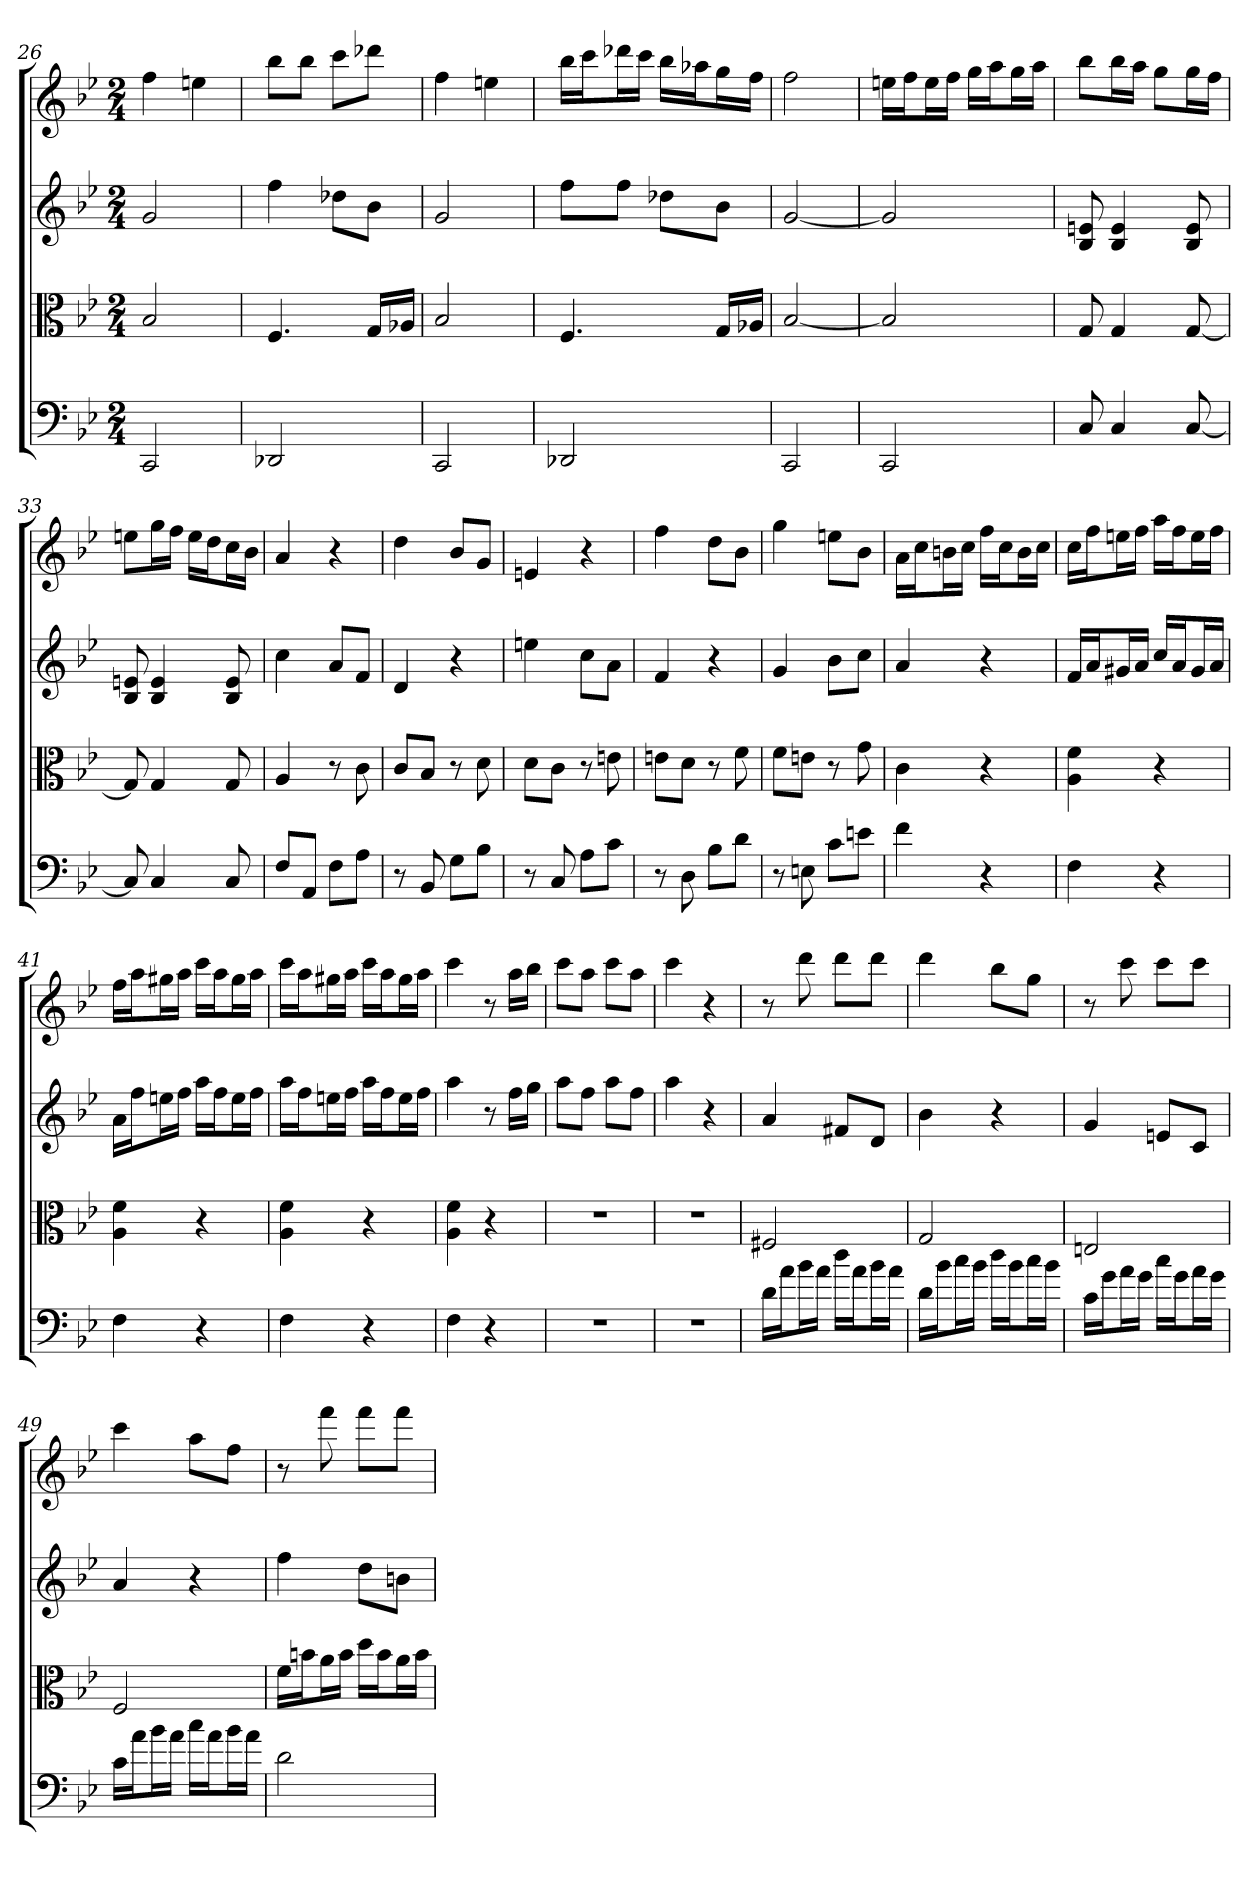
**kern	**kern	**kern	**kern
*part4	*part3	*part2	*part1
*staff4	*staff3	*staff2	*staff1
*clefF4	*clefC3	*	*
*k[b-e-]	*k[b-e-]	*k[b-e-]	*k[b-e-]
*B-:	*B-:	*B-:	*B-:
*M2/4	*M2/4	*M2/4	*M2/4
=26	=26	=26	=26
2CC	2B-	2g	4ff
.	.	.	4een
=27	=27	=27	=27
2DD-X	4.F	4ff	8bb-L
.	.	.	8bb-J
.	.	8dd-XL	8cccL
.	16G/LL	8b-J	8ddd-XJ
.	16A-X/JJ	.	.
=28	=28	=28	=28
2CC	2B-	2g	4ff
.	.	.	4een
=29	=29	=29	=29
2DD-X	4.F	8ffL	16bb-LL
.	.	.	16cccJ
.	.	8ffJ	16ddd-XL
.	.	.	16cccJJ
.	.	8dd-XL	16bb-LL
.	.	.	16aa-XJ
.	16G/LL	8b-J	16ggL
.	16A-X/JJ	.	16ffJJ
=30	=30	=30	=30
2CC	[2B-	[2g	2ff
=31	=31	=31	=31
2CC	2B-]	2g]	16eenLL
.	.	.	16ffJ
.	.	.	16eeL
.	.	.	16ffJJ
.	.	.	16ggLL
.	.	.	16aaJ
.	.	.	16ggL
.	.	.	16aaJJ
=32	=32	=32	=32
8C	8G	8B- 8en	8bb-L
4C	4G	4B- 4e	16bb-L
.	.	.	16aaJJ
.	.	.	8ggL
[8C	[8G	8B- 8e	16ggL
.	.	.	16ffJJ
=33	=33	=33	=33
8C]	8G]	8B- 8en	8eenL
4C	4G	4B- 4e	16ggL
.	.	.	16ffJJ
.	.	.	16eeLL
.	.	.	16ddJ
8C	8G	8B- 8e	16ccL
.	.	.	16b-JJ
=34	=34	=34	=34
8F/L	4A	4cc	4a
8AA/J	.	.	.
8F\L	8r	8aL	4r
8A\J	8c	8fJ	.
=35	=35	=35	=35
8r	8c/L	4d	4dd
8BB-	8B-/J	.	.
8G\L	8r	4r	8b-L
8B-\J	8d	.	8gJ
=36	=36	=36	=36
8r	8d\L	4een	4en
8C	8c\J	.	.
8A\L	8r	8ccL	4r
8c\J	8en	8aJ	.
=37	=37	=37	=37
8r	8en\L	4f	4ff
8D	8d\J	.	.
8B-\L	8r	4r	8ddL
8d\J	8f	.	8b-J
=38	=38	=38	=38
8r	8f\L	4g	4gg
8En	8en\J	.	.
8c\L	8r	8b-L	8eenL
8en\J	8g	8ccJ	8b-J
=39	=39	=39	=39
4f	4c	4a	16aLL
.	.	.	16ccJ
.	.	.	16bnL
.	.	.	16ccJJ
4r	4r	4r	16ffLL
.	.	.	16ccJ
.	.	.	16bL
.	.	.	16ccJJ
=40	=40	=40	=40
4F	4A 4f	16fLL	16ccLL
.	.	16aJ	16ffJ
.	.	16g#XL	16eenL
.	.	16aJJ	16ffJJ
4r	4r	16ccLL	16aaLL
.	.	16aJ	16ffJ
.	.	16g#L	16eeL
.	.	16aJJ	16ffJJ
=41	=41	=41	=41
4F	4A 4f	16aLL	16ffLL
.	.	16ffJ	16aaJ
.	.	16eenL	16gg#XL
.	.	16ffJJ	16aaJJ
4r	4r	16aaLL	16cccLL
.	.	16ffJ	16aaJ
.	.	16eeL	16gg#L
.	.	16ffJJ	16aaJJ
=42	=42	=42	=42
4F	4A 4f	16aaLL	16cccLL
.	.	16ffJ	16aaJ
.	.	16eenL	16gg#XL
.	.	16ffJJ	16aaJJ
4r	4r	16aaLL	16cccLL
.	.	16ffJ	16aaJ
.	.	16eeL	16gg#L
.	.	16ffJJ	16aaJJ
=43	=43	=43	=43
4F	4A 4f	4aa	4ccc
4r	4r	8r	8r
.	.	16ffLL	16aaLL
.	.	16ggJJ	16bb-JJ
=44	=44	=44	=44
2r	2r	8aaL	8cccL
.	.	8ffJ	8aaJ
.	.	8aaL	8cccL
.	.	8ffJ	8aaJ
=45	=45	=45	=45
2r	2r	4aa	4ccc
.	.	4r	4r
=46	=46	=46	=46
16d\LL	2F#X	4a	8r
16a\J	.	.	.
16b-\L	.	.	8ddd
16a\JJ	.	.	.
16dd\LL	.	8f#XL	8dddL
16a\J	.	.	.
16b-\L	.	8dJ	8dddJ
16a\JJ	.	.	.
=47	=47	=47	=47
16d\LL	2G	4b-	4ddd
16b-\J	.	.	.
16cc\L	.	.	.
16b-\JJ	.	.	.
16dd\LL	.	4r	8bb-L
16b-\J	.	.	.
16cc\L	.	.	8ggJ
16b-\JJ	.	.	.
=48	=48	=48	=48
16c\LL	2En	4g	8r
16g\J	.	.	.
16a\L	.	.	8ccc
16g\JJ	.	.	.
16cc\LL	.	8enL	8cccL
16g\J	.	.	.
16a\L	.	8cJ	8cccJ
16g\JJ	.	.	.
=49	=49	=49	=49
16c\LL	2F	4a	4ccc
16a\J	.	.	.
16b-\L	.	.	.
16a\JJ	.	.	.
16cc\LL	.	4r	8aaL
16a\J	.	.	.
16b-\L	.	.	8ffJ
16a\JJ	.	.	.
=50	=50	=50	=50
2d	16f\LL	4ff	8r
.	16bn\J	.	.
.	16a\L	.	8fff
.	16b\JJ	.	.
.	16dd\LL	8ddL	8fffL
.	16b\J	.	.
.	16a\L	8bnJ	8fffJ
.	16b\JJ	.	.
=	=	=	=
*-	*-	*-	*-
